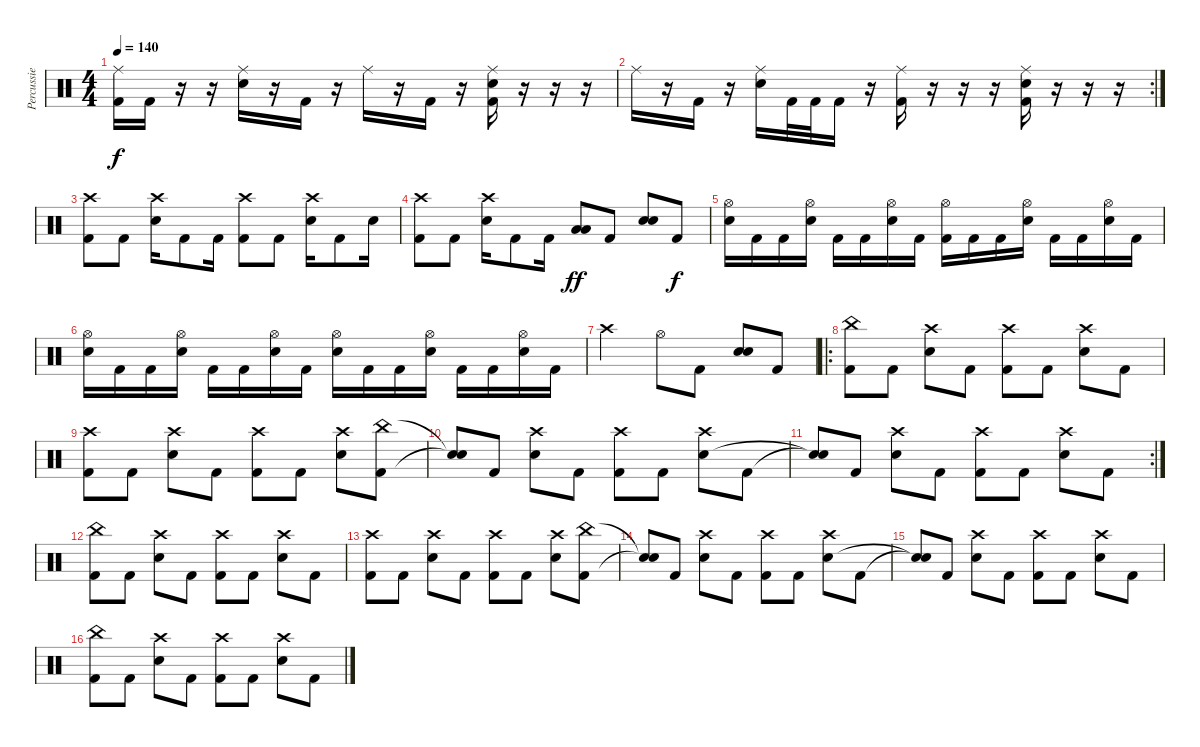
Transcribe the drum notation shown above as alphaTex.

\track ("Percussie" "Percussie") {instrument percussion}
\staff {score}
\articulation defaults
\ts (4 4)
\tempo 140
\clef neutral
\ks c
("Ride (middle)" "Kick (hit) 2").16{dy f} "Kick (hit) 2".16 r.16 r.16 ("Ride (middle)" "Snare (hit) 2").16 r.16 "Kick (hit) 2".16 r.16 "Ride (middle)".16 r.16 "Kick (hit) 2".16 r.16 ("Ride (middle)" "Snare (hit) 2" "Kick (hit) 2").16 r.16 r.16 r.16 |
\rc 2 "Ride (middle)".16
r.16 "Kick (hit) 2".16 r.16 ("Ride (middle)" "Snare (hit) 2").16 "Kick (hit) 2".32 "Kick (hit) 2".32 "Kick (hit) 2".16 r.16 ("Ride (middle)" "Kick (hit) 2").16 r.16 r.16 r.16 ("Ride (middle)" "Snare (hit) 2" "Kick (hit) 2").16 r.16 r.16 r.16 |
("Crash high (hit)" "Kick (hit) 2").8 "Kick (hit) 2".8 ("Crash high (hit)" "Snare (hit) 2").16 "Kick (hit) 2".8 "Kick (hit) 2".16 ("Crash high (hit)" "Kick (hit) 2").8 "Kick (hit) 2".8 ("Crash high (hit)" "Snare (hit) 2").16 "Kick (hit) 2".8 "Snare (hit) 2".16 |
("Crash high (hit)" "Kick (hit) 2").8 "Kick (hit) 2".8 ("Crash high (hit)" "Snare (hit) 2").16 "Kick (hit) 2".8 "Kick (hit) 2".16 ("Low Floor Tom (hit)" "Low Tom (hit)").8{dy ff} "Kick (hit) 2".8 ("Snare (hit) 2" "Snare (hit) 2").8{bd 240} "Kick (hit) 2".8{dy f} |
("Hi-Hat (open)" "Snare (hit) 2").16 "Kick (hit) 2".16 "Kick (hit) 2".16 ("Hi-Hat (open)" "Snare (hit) 2").16 "Kick (hit) 2".16 "Kick (hit) 2".16 ("Hi-Hat (open)" "Snare (hit) 2").16 "Kick (hit) 2".16 ("Hi-Hat (open)" "Kick (hit) 2").16 "Kick (hit) 2".16 "Kick (hit) 2".16 ("Hi-Hat (open)" "Snare (hit) 2").16 "Kick (hit) 2".16 "Kick (hit) 2".16 ("Hi-Hat (open)" "Snare (hit) 2").16 "Kick (hit) 2".16 |
("Hi-Hat (open)" "Snare (hit) 2").16 "Kick (hit) 2".16 "Kick (hit) 2".16 ("Hi-Hat (open)" "Snare (hit) 2").16 "Kick (hit) 2".16 "Kick (hit) 2".16 ("Hi-Hat (open)" "Snare (hit) 2").16 "Kick (hit) 2".16 ("Hi-Hat (open)" "Snare (hit) 2").16 "Kick (hit) 2".16 "Kick (hit) 2".16 ("Hi-Hat (open)" "Snare (hit) 2").16 "Kick (hit) 2".16 "Kick (hit) 2".16 ("Hi-Hat (open)" "Snare (hit) 2").16 "Kick (hit) 2".16 |
"Crash high (hit)".2 "Hi-Hat (open)".8 "Kick (hit) 2".8 ("Snare (hit) 2" "Snare (hit) 2").8{bd 240} "Kick (hit) 2".8 |
\ro
("China (hit)" "Kick (hit) 2").8 "Kick (hit) 2".8 ("Crash high (hit)" "Snare (hit) 2").8 "Kick (hit) 2".8 ("Crash high (hit)" "Kick (hit) 2").8 "Kick (hit) 2".8 ("Crash high (hit)" "Snare (hit) 2").8 "Kick (hit) 2".8 |
("Crash high (hit)" "Kick (hit) 2").8 "Kick (hit) 2".8 ("Crash high (hit)" "Snare (hit) 2").8 "Kick (hit) 2".8 ("Crash high (hit)" "Kick (hit) 2").8 "Kick (hit) 2".8 ("Crash high (hit)" "Snare (hit) 2").8 ("China (hit)" "Kick (hit) 2").8 |
("Snare (hit)"{t} "Snare (hit)"{t}).8 "Kick (hit) 2".8 ("Crash high (hit)" "Snare (hit) 2").8 "Kick (hit) 2".8 ("Crash high (hit)" "Kick (hit) 2").8 "Kick (hit) 2".8 ("Crash high (hit)" "Snare (hit) 2").8 "Kick (hit) 2".8 |
\rc 2
("Snare (hit)"{t} "Snare (hit)"{t}).8 "Kick (hit) 2".8 ("Crash high (hit)" "Snare (hit) 2").8 "Kick (hit) 2".8 ("Crash high (hit)" "Kick (hit) 2").8 "Kick (hit) 2".8 ("Crash high (hit)" "Snare (hit) 2").8 "Kick (hit) 2".8 |
("China (hit)" "Kick (hit) 2").8 "Kick (hit) 2".8 ("Crash high (hit)" "Snare (hit) 2").8 "Kick (hit) 2".8 ("Crash high (hit)" "Kick (hit) 2").8 "Kick (hit) 2".8 ("Crash high (hit)" "Snare (hit) 2").8 "Kick (hit) 2".8 |
("Crash high (hit)" "Kick (hit) 2").8 "Kick (hit) 2".8 ("Crash high (hit)" "Snare (hit) 2").8 "Kick (hit) 2".8 ("Crash high (hit)" "Kick (hit) 2").8 "Kick (hit) 2".8 ("Crash high (hit)" "Snare (hit) 2").8 ("China (hit)" "Kick (hit) 2").8 |
("Snare (hit)"{t} "Snare (hit)"{t}).8 "Kick (hit) 2".8 ("Crash high (hit)" "Snare (hit) 2").8 "Kick (hit) 2".8 ("Crash high (hit)" "Kick (hit) 2").8 "Kick (hit) 2".8 ("Crash high (hit)" "Snare (hit) 2").8 "Kick (hit) 2".8 |
("Snare (hit)"{t} "Snare (hit)"{t}).8 "Kick (hit) 2".8 ("Crash high (hit)" "Snare (hit) 2").8 "Kick (hit) 2".8 ("Crash high (hit)" "Kick (hit) 2").8 "Kick (hit) 2".8 ("Crash high (hit)" "Snare (hit) 2").8 "Kick (hit) 2".8 |
("China (hit)" "Kick (hit) 2").8 "Kick (hit) 2".8 ("Crash high (hit)" "Snare (hit) 2").8 "Kick (hit) 2".8 ("Crash high (hit)" "Kick (hit) 2").8 "Kick (hit) 2".8 ("Crash high (hit)" "Snare (hit) 2").8 "Kick (hit) 2".8
